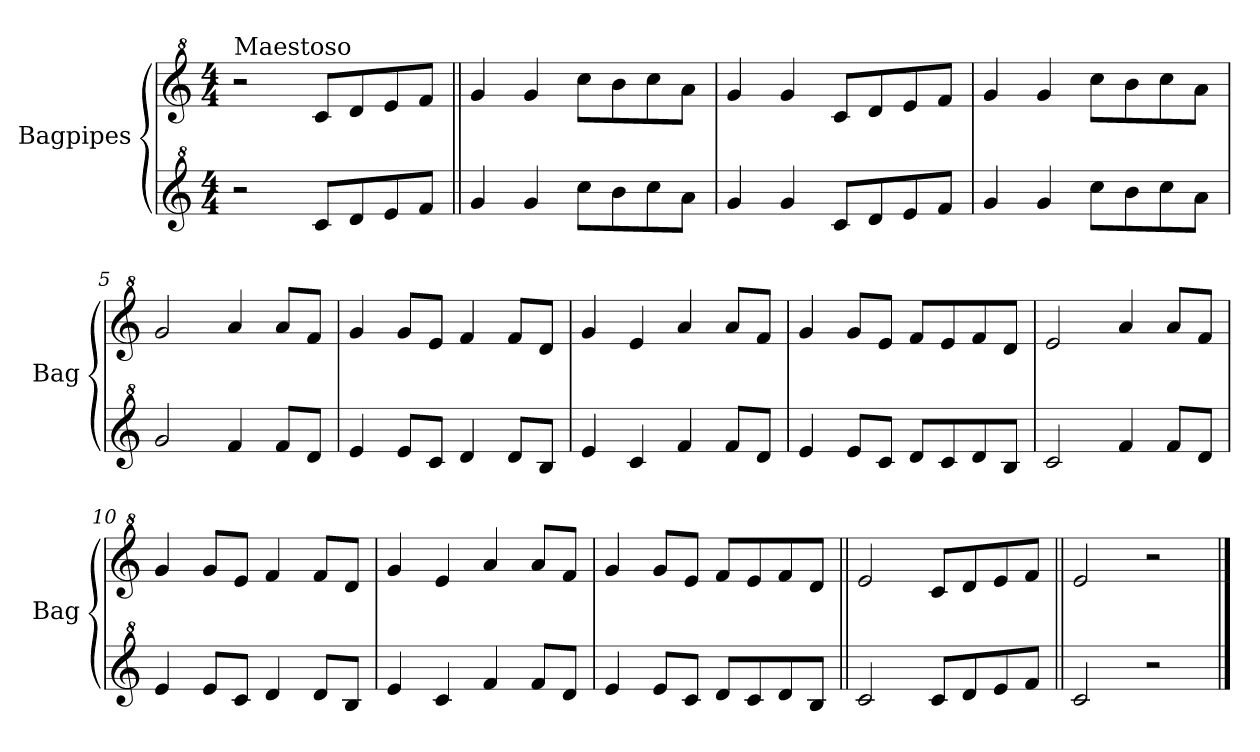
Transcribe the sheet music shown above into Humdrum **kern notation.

**kern	**kern
*part2	*part1
*staff2	*staff1
*I"Bagpipes	*I"Bagpipes
*I'Bag	*I'Bag
*clefG^2	*clefG^2
*k[]	*k[]
*C:	*C:
*M4/4	*M4/4
=1	=1
!	!LO:TX:a:t=Maestoso
2r	2r
8cc/L	8cc/L
8dd/	8dd/
8ee/	8ee/
8ff/J	8ff/J
=2||	=2||
4gg/	4gg/
4gg/	4gg/
8ccc\L	8ccc\L
8bb\	8bb\
8ccc\	8ccc\
8aa\J	8aa\J
=3	=3
4gg/	4gg/
4gg/	4gg/
8cc/L	8cc/L
8dd/	8dd/
8ee/	8ee/
8ff/J	8ff/J
=4	=4
4gg/	4gg/
4gg/	4gg/
8ccc\L	8ccc\L
8bb\	8bb\
8ccc\	8ccc\
8aa\J	8aa\J
=5	=5
2gg/	2gg/
4ff/	4aa/
8ff/L	8aa/L
8dd/J	8ff/J
=6	=6
4ee/	4gg/
8ee/L	8gg/L
8cc/J	8ee/J
4dd/	4ff/
8dd/L	8ff/L
8b/J	8dd/J
=7	=7
4ee/	4gg/
4cc/	4ee/
4ff/	4aa/
8ff/L	8aa/L
8dd/J	8ff/J
!!LO:LB:g=z
=8	=8
4ee/	4gg/
8ee/L	8gg/L
8cc/J	8ee/J
8dd/L	8ff/L
8cc/	8ee/
8dd/	8ff/
8b/J	8dd/J
=9	=9
2cc/	2ee/
4ff/	4aa/
8ff/L	8aa/L
8dd/J	8ff/J
=10	=10
4ee/	4gg/
8ee/L	8gg/L
8cc/J	8ee/J
4dd/	4ff/
8dd/L	8ff/L
8b/J	8dd/J
=11	=11
4ee/	4gg/
4cc/	4ee/
4ff/	4aa/
8ff/L	8aa/L
8dd/J	8ff/J
=12	=12
4ee/	4gg/
8ee/L	8gg/L
8cc/J	8ee/J
8dd/L	8ff/L
8cc/	8ee/
8dd/	8ff/
8b/J	8dd/J
=13||	=13||
2cc/	2ee/
8cc/L	8cc/L
8dd/	8dd/
8ee/	8ee/
8ff/J	8ff/J
=14||	=14||
2cc/	2ee/
2r	2r
==	==
*-	*-
